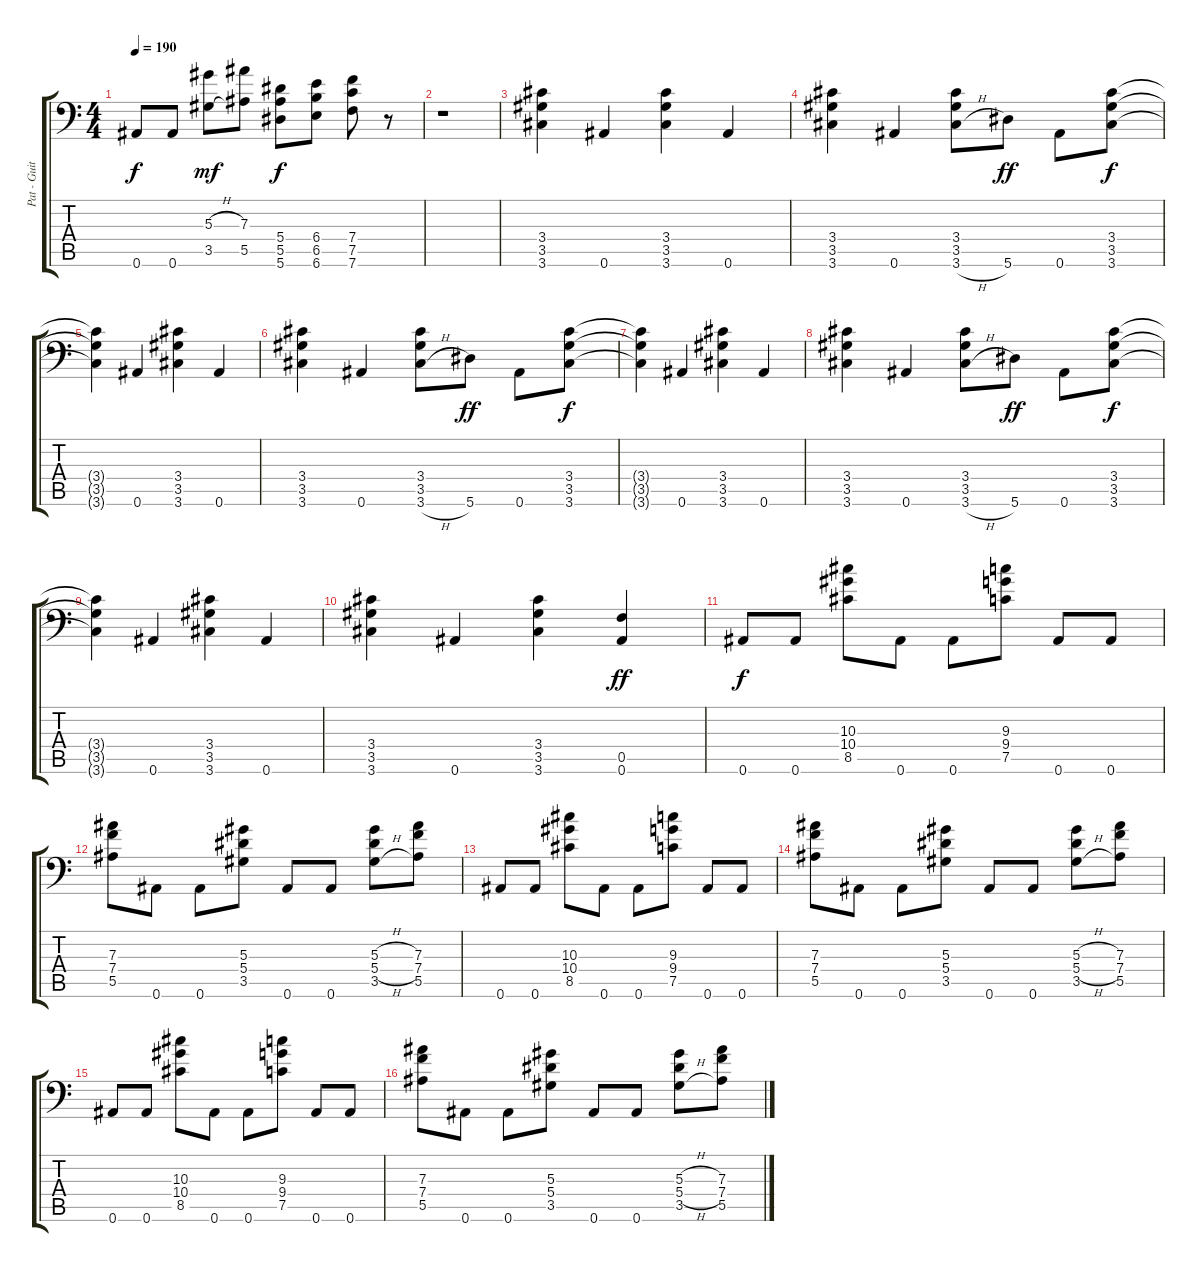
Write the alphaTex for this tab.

\track ("Pat - Guitar" "Pat - Guit") {instrument distortionguitar}
\staff {score tabs}
\tuning (C4 G3 Eb3 Bb2 F2 Bb1) {hide}
\ts (4 4)
\tempo 190
\clef f4
\ks c
0.6.8{dy f} 0.6.8 (5.3{h} 3.5{h}).8{dy mf} (7.3 5.5).8 (5.4 5.5 5.6).8{dy f} (6.4 6.5 6.6).8 (7.4 7.5 7.6).8 r.8 |
r.1 |
(3.4 3.5 3.6).4 0.6.4 (3.4 3.5 3.6).4 0.6.4 |
(3.4 3.5 3.6).4 0.6.4 (3.4 3.5 3.6{h}).8 5.6.8{dy ff} 0.6.8 (3.4 3.5 3.6).8{dy f} |
(3.4{t} 3.5{t} 3.6{t}).4 0.6.4 (3.4 3.5 3.6).4 0.6.4 |
(3.4 3.5 3.6).4 0.6.4 (3.4 3.5 3.6{h}).8 5.6.8{dy ff} 0.6.8 (3.4 3.5 3.6).8{dy f} |
(3.4{t} 3.5{t} 3.6{t}).4 0.6.4 (3.4 3.5 3.6).4 0.6.4 |
(3.4 3.5 3.6).4 0.6.4 (3.4 3.5 3.6{h}).8 5.6.8{dy ff} 0.6.8 (3.4 3.5 3.6).8{dy f} |
(3.4{t} 3.5{t} 3.6{t}).4 0.6.4 (3.4 3.5 3.6).4 0.6.4 |
(3.4 3.5 3.6).4 0.6.4 (3.4 3.5 3.6).4 (0.5 0.6).4{dy ff} |
0.6.8{dy f} 0.6.8 (10.3 10.4 8.5).8 0.6.8 0.6.8 (9.3 9.4 7.5).8 0.6.8 0.6.8 |
(7.3 7.4 5.5).8 0.6.8 0.6.8 (5.3 5.4 3.5).8 0.6.8 0.6.8 (5.3{h} 5.4{h} 3.5{h}).8 (7.3 7.4 5.5).8 |
0.6.8 0.6.8 (10.3 10.4 8.5).8 0.6.8 0.6.8 (9.3 9.4 7.5).8 0.6.8 0.6.8 |
(7.3 7.4 5.5).8 0.6.8 0.6.8 (5.3 5.4 3.5).8 0.6.8 0.6.8 (5.3{h} 5.4{h} 3.5{h}).8 (7.3 7.4 5.5).8 |
0.6.8 0.6.8 (10.3 10.4 8.5).8 0.6.8 0.6.8 (9.3 9.4 7.5).8 0.6.8 0.6.8 |
(7.3 7.4 5.5).8 0.6.8 0.6.8 (5.3 5.4 3.5).8 0.6.8 0.6.8 (5.3{h} 5.4{h} 3.5{h}).8 (7.3 7.4 5.5).8
